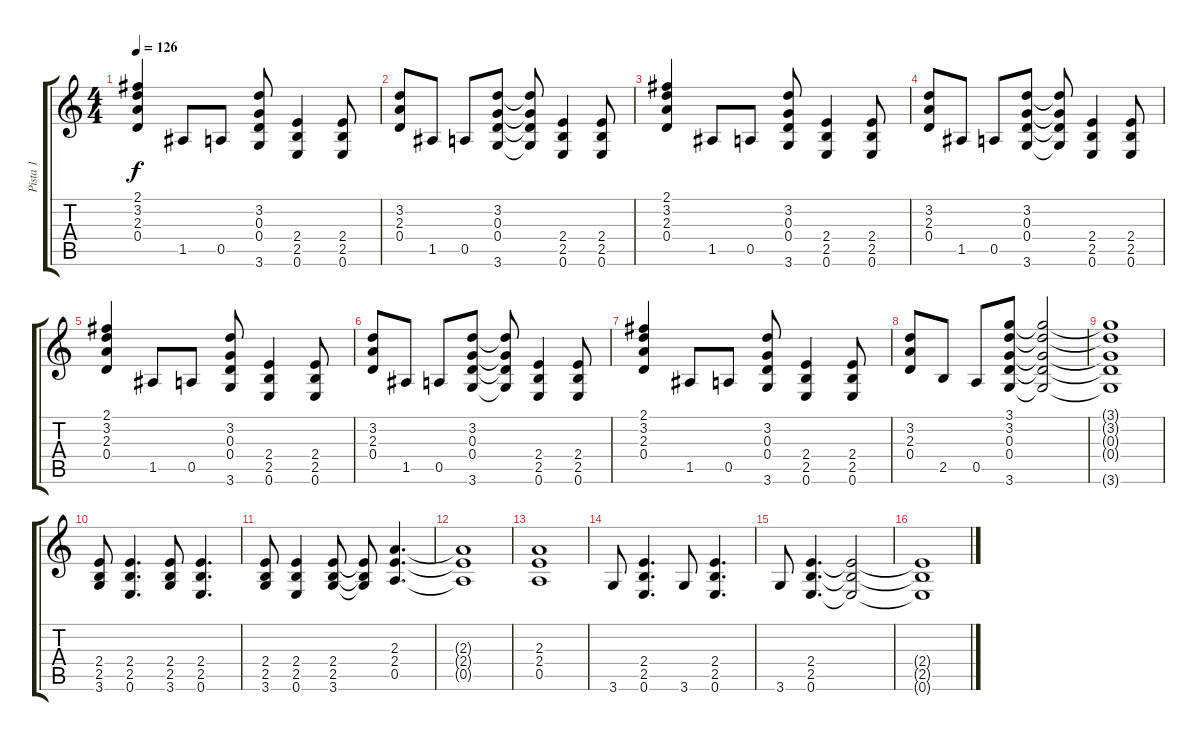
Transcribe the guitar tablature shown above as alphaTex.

\track ("Pista 1" "Pista 1") {instrument distortionguitar}
\staff {score tabs}
\tuning (E4 B3 G3 D3 A2 E2) {hide}
\ts (4 4)
\tempo 126
\clef g2
\ks c
(2.1 3.2 2.3 0.4).4{dy f} 1.5.8 0.5.8 (3.2 0.3 0.4 3.6).8 (2.4 2.5 0.6).4 (2.4 2.5 0.6).8 |
(3.2 2.3 0.4).8 1.5.8 0.5.8 (3.2 0.3 0.4 3.6).8 (3.2{t} 0.3{t} 0.4{t} 3.6{t}).8 (2.4 2.5 0.6).4 (2.4 2.5 0.6).8 |
(2.1 3.2 2.3 0.4).4 1.5.8 0.5.8 (3.2 0.3 0.4 3.6).8 (2.4 2.5 0.6).4 (2.4 2.5 0.6).8 |
(3.2 2.3 0.4).8 1.5.8 0.5.8 (3.2 0.3 0.4 3.6).8 (3.2{t} 0.3{t} 0.4{t} 3.6{t}).8 (2.4 2.5 0.6).4 (2.4 2.5 0.6).8 |
(2.1 3.2 2.3 0.4).4 1.5.8 0.5.8 (3.2 0.3 0.4 3.6).8 (2.4 2.5 0.6).4 (2.4 2.5 0.6).8 |
(3.2 2.3 0.4).8 1.5.8 0.5.8 (3.2 0.3 0.4 3.6).8 (3.2{t} 0.3{t} 0.4{t} 3.6{t}).8 (2.4 2.5 0.6).4 (2.4 2.5 0.6).8 |
(2.1 3.2 2.3 0.4).4 1.5.8 0.5.8 (3.2 0.3 0.4 3.6).8 (2.4 2.5 0.6).4 (2.4 2.5 0.6).8 |
(3.2 2.3 0.4).8 2.5.8 0.5.8 (3.1 3.2 0.3 0.4 3.6).8 (3.1{t} 3.2{t} 0.3{t} 0.4{t} 3.6{t}).2 |
(3.1{t} 3.2{t} 0.3{t} 0.4{t} 3.6{t}).1 |
(2.4 2.5 3.6).8 (2.4 2.5 0.6).4{d} (2.4 2.5 3.6).8 (2.4 2.5 0.6).4{d} |
(2.4 2.5 3.6).8 (2.4 2.5 0.6).4 (2.4 2.5 3.6).8 (2.4{t} 2.5{t} 3.6{t}).8 (2.3 2.4 0.5).4{d} |
(2.3{t} 2.4{t} 0.5{t}).1 |
(2.3 2.4 0.5).1 |
3.6.8 (2.4 2.5 0.6).4{d} 3.6.8 (2.4 2.5 0.6).4{d} |
3.6.8 (2.4 2.5 0.6).4{d} (2.4{t} 2.5{t} 0.6{t}).2 |
(2.4{t} 2.5{t} 0.6{t}).1
